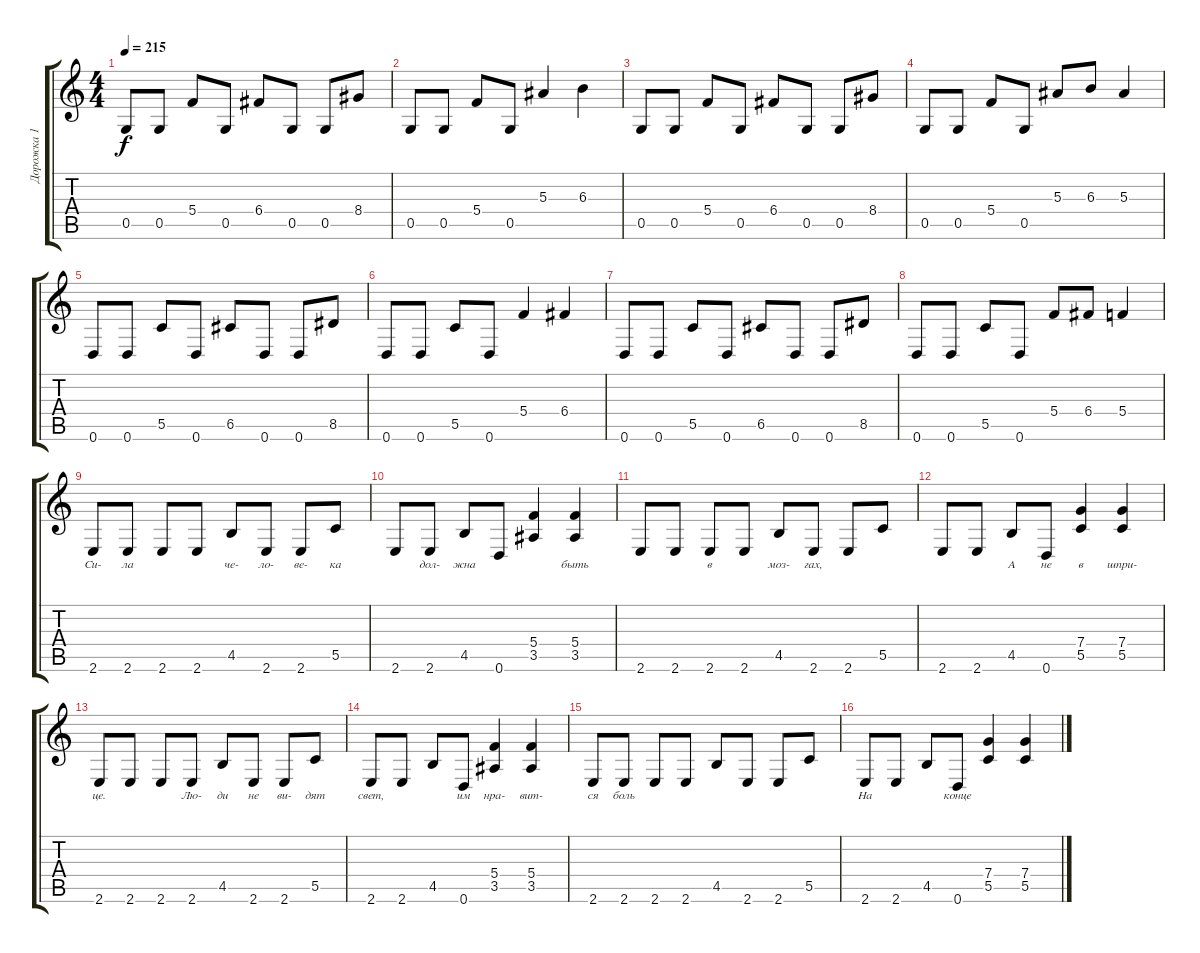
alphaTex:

\track ("Дорожка 1" "Дорожка 1") {instrument distortionguitar}
\staff {score tabs}
\tuning (D4 A3 F3 C3 G2 D2) {hide}
\ts (4 4)
\tempo 215
\clef g2
\ks c
0.5.8{dy f} 0.5.8 5.4.8 0.5.8 6.4.8 0.5.8 0.5.8 8.4.8 |
0.5.8 0.5.8 5.4.8 0.5.8 5.3.4 6.3.4 |
0.5.8 0.5.8 5.4.8 0.5.8 6.4.8 0.5.8 0.5.8 8.4.8 |
0.5.8 0.5.8 5.4.8 0.5.8 5.3.8 6.3.8 5.3.4 |
0.6.8 0.6.8 5.5.8 0.6.8 6.5.8 0.6.8 0.6.8 8.5.8 |
0.6.8 0.6.8 5.5.8 0.6.8 5.4.4 6.4.4 |
0.6.8 0.6.8 5.5.8 0.6.8 6.5.8 0.6.8 0.6.8 8.5.8 |
0.6.8 0.6.8 5.5.8 0.6.8 5.4.8 6.4.8 5.4.4 |
2.6.8{lyrics (0 "Си-") lyrics (1 "") lyrics (2 "") lyrics (3 "") lyrics (4 "")} 2.6.8{lyrics (0 "ла") lyrics (1 "") lyrics (2 "") lyrics (3 "") lyrics (4 "")} 2.6.8{lyrics (0 "") lyrics (1 "") lyrics (2 "") lyrics (3 "") lyrics (4 "")} 2.6.8{lyrics (0 "") lyrics (1 "") lyrics (2 "") lyrics (3 "") lyrics (4 "")} 4.5.8{lyrics (0 "че-") lyrics (1 "") lyrics (2 "") lyrics (3 "") lyrics (4 "")} 2.6.8{lyrics (0 "ло-") lyrics (1 "") lyrics (2 "") lyrics (3 "") lyrics (4 "")} 2.6.8{lyrics (0 "ве-") lyrics (1 "") lyrics (2 "") lyrics (3 "") lyrics (4 "")} 5.5.8{lyrics (0 "ка") lyrics (1 "") lyrics (2 "") lyrics (3 "") lyrics (4 "")} |
2.6.8{lyrics (0 "") lyrics (1 "") lyrics (2 "") lyrics (3 "") lyrics (4 "")} 2.6.8{lyrics (0 "дол-") lyrics (1 "") lyrics (2 "") lyrics (3 "") lyrics (4 "")} 4.5.8{lyrics (0 "жна") lyrics (1 "") lyrics (2 "") lyrics (3 "") lyrics (4 "")} 0.6.8{lyrics (0 "") lyrics (1 "") lyrics (2 "") lyrics (3 "") lyrics (4 "")} (5.4 3.5).4{lyrics (0 "") lyrics (1 "") lyrics (2 "") lyrics (3 "") lyrics (4 "")} (5.4 3.5).4{lyrics (0 "быть") lyrics (1 "") lyrics (2 "") lyrics (3 "") lyrics (4 "")} |
2.6.8{lyrics (0 "") lyrics (1 "") lyrics (2 "") lyrics (3 "") lyrics (4 "")} 2.6.8{lyrics (0 "") lyrics (1 "") lyrics (2 "") lyrics (3 "") lyrics (4 "")} 2.6.8{lyrics (0 "в") lyrics (1 "") lyrics (2 "") lyrics (3 "") lyrics (4 "")} 2.6.8{lyrics (0 "") lyrics (1 "") lyrics (2 "") lyrics (3 "") lyrics (4 "")} 4.5.8{lyrics (0 "моз-") lyrics (1 "") lyrics (2 "") lyrics (3 "") lyrics (4 "")} 2.6.8{lyrics (0 "гах,") lyrics (1 "") lyrics (2 "") lyrics (3 "") lyrics (4 "")} 2.6.8{lyrics (0 "") lyrics (1 "") lyrics (2 "") lyrics (3 "") lyrics (4 "")} 5.5.8{lyrics (0 "") lyrics (1 "") lyrics (2 "") lyrics (3 "") lyrics (4 "")} |
2.6.8{lyrics (0 "") lyrics (1 "") lyrics (2 "") lyrics (3 "") lyrics (4 "")} 2.6.8{lyrics (0 "") lyrics (1 "") lyrics (2 "") lyrics (3 "") lyrics (4 "")} 4.5.8{lyrics (0 "А") lyrics (1 "") lyrics (2 "") lyrics (3 "") lyrics (4 "")} 0.6.8{lyrics (0 "не") lyrics (1 "") lyrics (2 "") lyrics (3 "") lyrics (4 "")} (7.4 5.5).4{lyrics (0 "в") lyrics (1 "") lyrics (2 "") lyrics (3 "") lyrics (4 "")} (7.4 5.5).4{lyrics (0 "шпри-") lyrics (1 "") lyrics (2 "") lyrics (3 "") lyrics (4 "")} |
2.6.8{lyrics (0 "це.") lyrics (1 "") lyrics (2 "") lyrics (3 "") lyrics (4 "")} 2.6.8{lyrics (0 "") lyrics (1 "") lyrics (2 "") lyrics (3 "") lyrics (4 "")} 2.6.8{lyrics (0 "") lyrics (1 "") lyrics (2 "") lyrics (3 "") lyrics (4 "")} 2.6.8{lyrics (0 "Лю-") lyrics (1 "") lyrics (2 "") lyrics (3 "") lyrics (4 "")} 4.5.8{lyrics (0 "ди") lyrics (1 "") lyrics (2 "") lyrics (3 "") lyrics (4 "")} 2.6.8{lyrics (0 "не") lyrics (1 "") lyrics (2 "") lyrics (3 "") lyrics (4 "")} 2.6.8{lyrics (0 "ви-") lyrics (1 "") lyrics (2 "") lyrics (3 "") lyrics (4 "")} 5.5.8{lyrics (0 "дят") lyrics (1 "") lyrics (2 "") lyrics (3 "") lyrics (4 "")} |
2.6.8{lyrics (0 "свет,") lyrics (1 "") lyrics (2 "") lyrics (3 "") lyrics (4 "")} 2.6.8{lyrics (0 "") lyrics (1 "") lyrics (2 "") lyrics (3 "") lyrics (4 "")} 4.5.8{lyrics (0 "") lyrics (1 "") lyrics (2 "") lyrics (3 "") lyrics (4 "")} 0.6.8{lyrics (0 "им") lyrics (1 "") lyrics (2 "") lyrics (3 "") lyrics (4 "")} (5.4 3.5).4{lyrics (0 "нра-") lyrics (1 "") lyrics (2 "") lyrics (3 "") lyrics (4 "")} (5.4 3.5).4{lyrics (0 "вит-") lyrics (1 "") lyrics (2 "") lyrics (3 "") lyrics (4 "")} |
2.6.8{lyrics (0 "ся") lyrics (1 "") lyrics (2 "") lyrics (3 "") lyrics (4 "")} 2.6.8{lyrics (0 "боль") lyrics (1 "") lyrics (2 "") lyrics (3 "") lyrics (4 "")} 2.6.8{lyrics (0 "") lyrics (1 "") lyrics (2 "") lyrics (3 "") lyrics (4 "")} 2.6.8{lyrics (0 "") lyrics (1 "") lyrics (2 "") lyrics (3 "") lyrics (4 "")} 4.5.8{lyrics (0 "") lyrics (1 "") lyrics (2 "") lyrics (3 "") lyrics (4 "")} 2.6.8{lyrics (0 "") lyrics (1 "") lyrics (2 "") lyrics (3 "") lyrics (4 "")} 2.6.8{lyrics (0 "") lyrics (1 "") lyrics (2 "") lyrics (3 "") lyrics (4 "")} 5.5.8{lyrics (0 "") lyrics (1 "") lyrics (2 "") lyrics (3 "") lyrics (4 "")} |
2.6.8{lyrics (0 "На") lyrics (1 "") lyrics (2 "") lyrics (3 "") lyrics (4 "")} 2.6.8{lyrics (0 "") lyrics (1 "") lyrics (2 "") lyrics (3 "") lyrics (4 "")} 4.5.8{lyrics (0 "") lyrics (1 "") lyrics (2 "") lyrics (3 "") lyrics (4 "")} 0.6.8{lyrics (0 "конце") lyrics (1 "") lyrics (2 "") lyrics (3 "") lyrics (4 "")} (7.4 5.5).4{lyrics (0 "") lyrics (1 "") lyrics (2 "") lyrics (3 "") lyrics (4 "")} (7.4 5.5).4{lyrics (0 "") lyrics (1 "") lyrics (2 "") lyrics (3 "") lyrics (4 "")}
